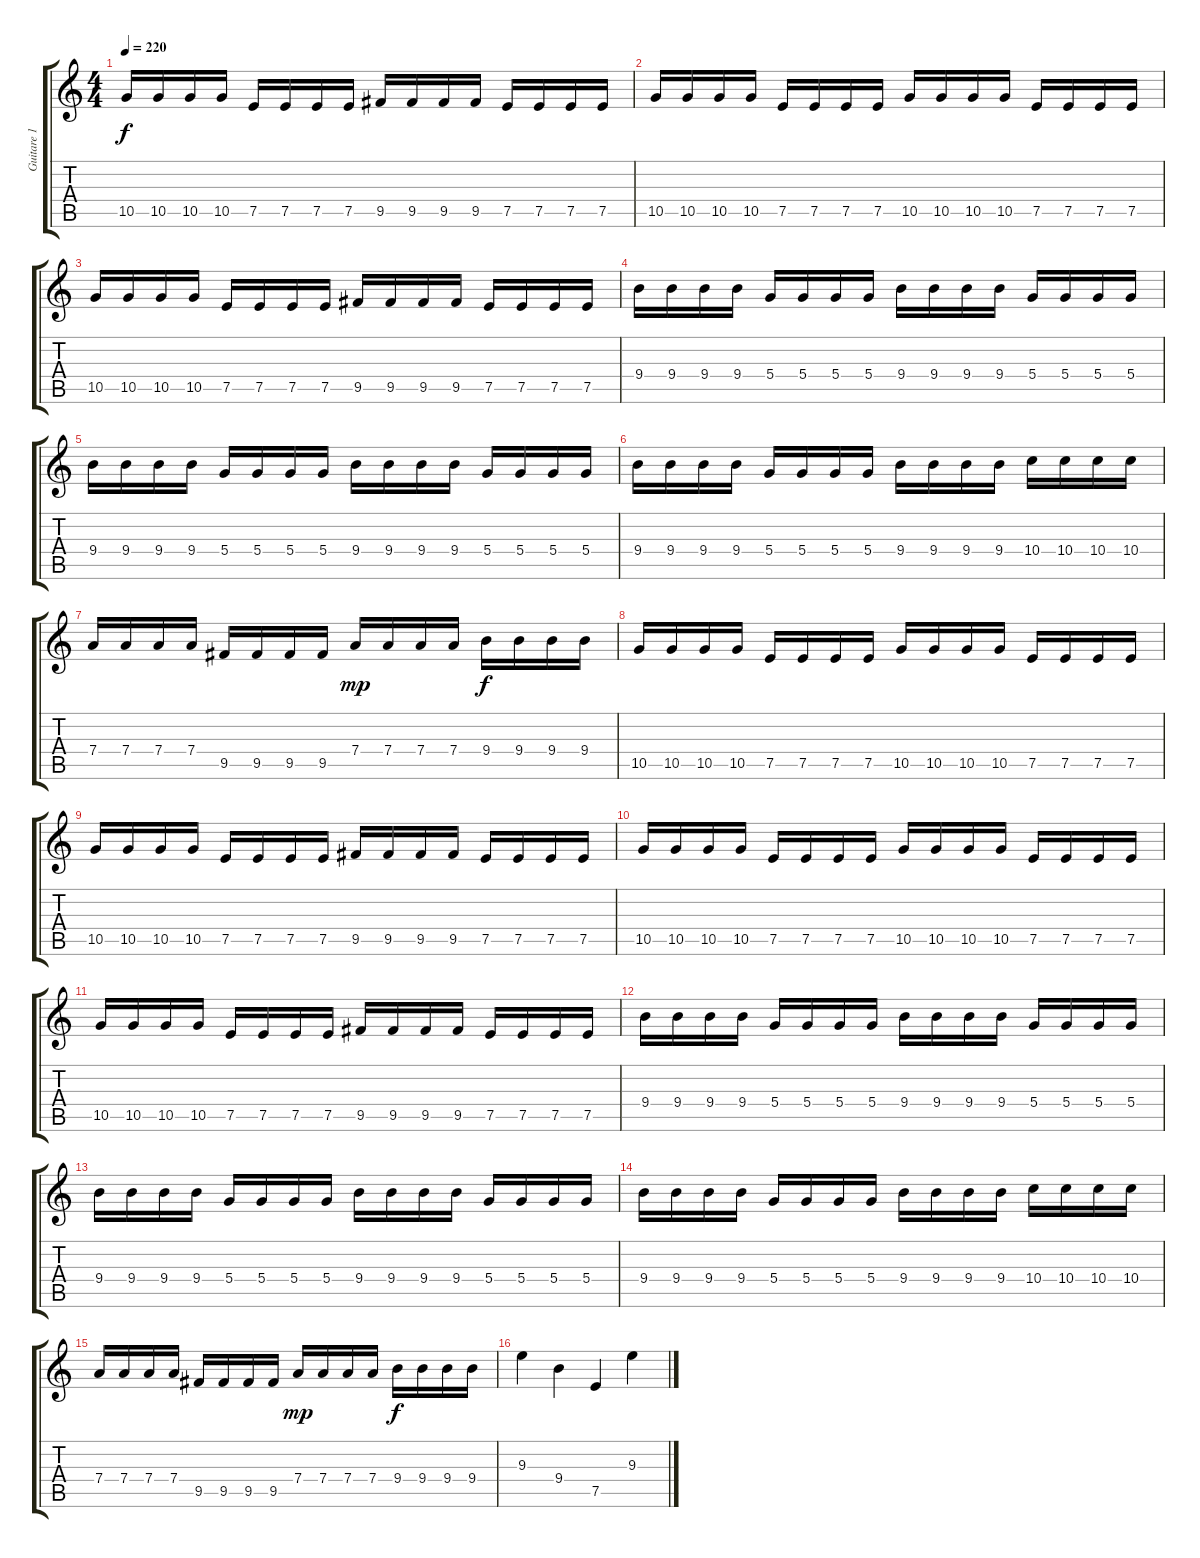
\track ("Guitare 1" "Guitare 1") {instrument distortionguitar}
\staff {score tabs}
\tuning (E4 B3 G3 D3 A2 E2) {hide}
\ts (4 4)
\tempo 220
\clef g2
\ks c
10.5.16{dy f} 10.5.16 10.5.16 10.5.16 7.5.16 7.5.16 7.5.16 7.5.16 9.5.16 9.5.16 9.5.16 9.5.16 7.5.16 7.5.16 7.5.16 7.5.16 |
10.5.16 10.5.16 10.5.16 10.5.16 7.5.16 7.5.16 7.5.16 7.5.16 10.5.16 10.5.16 10.5.16 10.5.16 7.5.16 7.5.16 7.5.16 7.5.16 |
10.5.16 10.5.16 10.5.16 10.5.16 7.5.16 7.5.16 7.5.16 7.5.16 9.5.16 9.5.16 9.5.16 9.5.16 7.5.16 7.5.16 7.5.16 7.5.16 |
9.4.16 9.4.16 9.4.16 9.4.16 5.4.16 5.4.16 5.4.16 5.4.16 9.4.16 9.4.16 9.4.16 9.4.16 5.4.16 5.4.16 5.4.16 5.4.16 |
9.4.16 9.4.16 9.4.16 9.4.16 5.4.16 5.4.16 5.4.16 5.4.16 9.4.16 9.4.16 9.4.16 9.4.16 5.4.16 5.4.16 5.4.16 5.4.16 |
9.4.16 9.4.16 9.4.16 9.4.16 5.4.16 5.4.16 5.4.16 5.4.16 9.4.16 9.4.16 9.4.16 9.4.16 10.4.16 10.4.16 10.4.16 10.4.16 |
7.4.16 7.4.16 7.4.16 7.4.16 9.5.16 9.5.16 9.5.16 9.5.16 7.4.16{dy mp} 7.4.16 7.4.16 7.4.16 9.4.16{dy f} 9.4.16 9.4.16 9.4.16 |
10.5.16 10.5.16 10.5.16 10.5.16 7.5.16 7.5.16 7.5.16 7.5.16 10.5.16 10.5.16 10.5.16 10.5.16 7.5.16 7.5.16 7.5.16 7.5.16 |
10.5.16 10.5.16 10.5.16 10.5.16 7.5.16 7.5.16 7.5.16 7.5.16 9.5.16 9.5.16 9.5.16 9.5.16 7.5.16 7.5.16 7.5.16 7.5.16 |
10.5.16 10.5.16 10.5.16 10.5.16 7.5.16 7.5.16 7.5.16 7.5.16 10.5.16 10.5.16 10.5.16 10.5.16 7.5.16 7.5.16 7.5.16 7.5.16 |
10.5.16 10.5.16 10.5.16 10.5.16 7.5.16 7.5.16 7.5.16 7.5.16 9.5.16 9.5.16 9.5.16 9.5.16 7.5.16 7.5.16 7.5.16 7.5.16 |
9.4.16 9.4.16 9.4.16 9.4.16 5.4.16 5.4.16 5.4.16 5.4.16 9.4.16 9.4.16 9.4.16 9.4.16 5.4.16 5.4.16 5.4.16 5.4.16 |
9.4.16 9.4.16 9.4.16 9.4.16 5.4.16 5.4.16 5.4.16 5.4.16 9.4.16 9.4.16 9.4.16 9.4.16 5.4.16 5.4.16 5.4.16 5.4.16 |
9.4.16 9.4.16 9.4.16 9.4.16 5.4.16 5.4.16 5.4.16 5.4.16 9.4.16 9.4.16 9.4.16 9.4.16 10.4.16 10.4.16 10.4.16 10.4.16 |
7.4.16 7.4.16 7.4.16 7.4.16 9.5.16 9.5.16 9.5.16 9.5.16 7.4.16{dy mp} 7.4.16 7.4.16 7.4.16 9.4.16{dy f} 9.4.16 9.4.16 9.4.16 |
9.3.4 9.4.4 7.5.4 9.3.4
